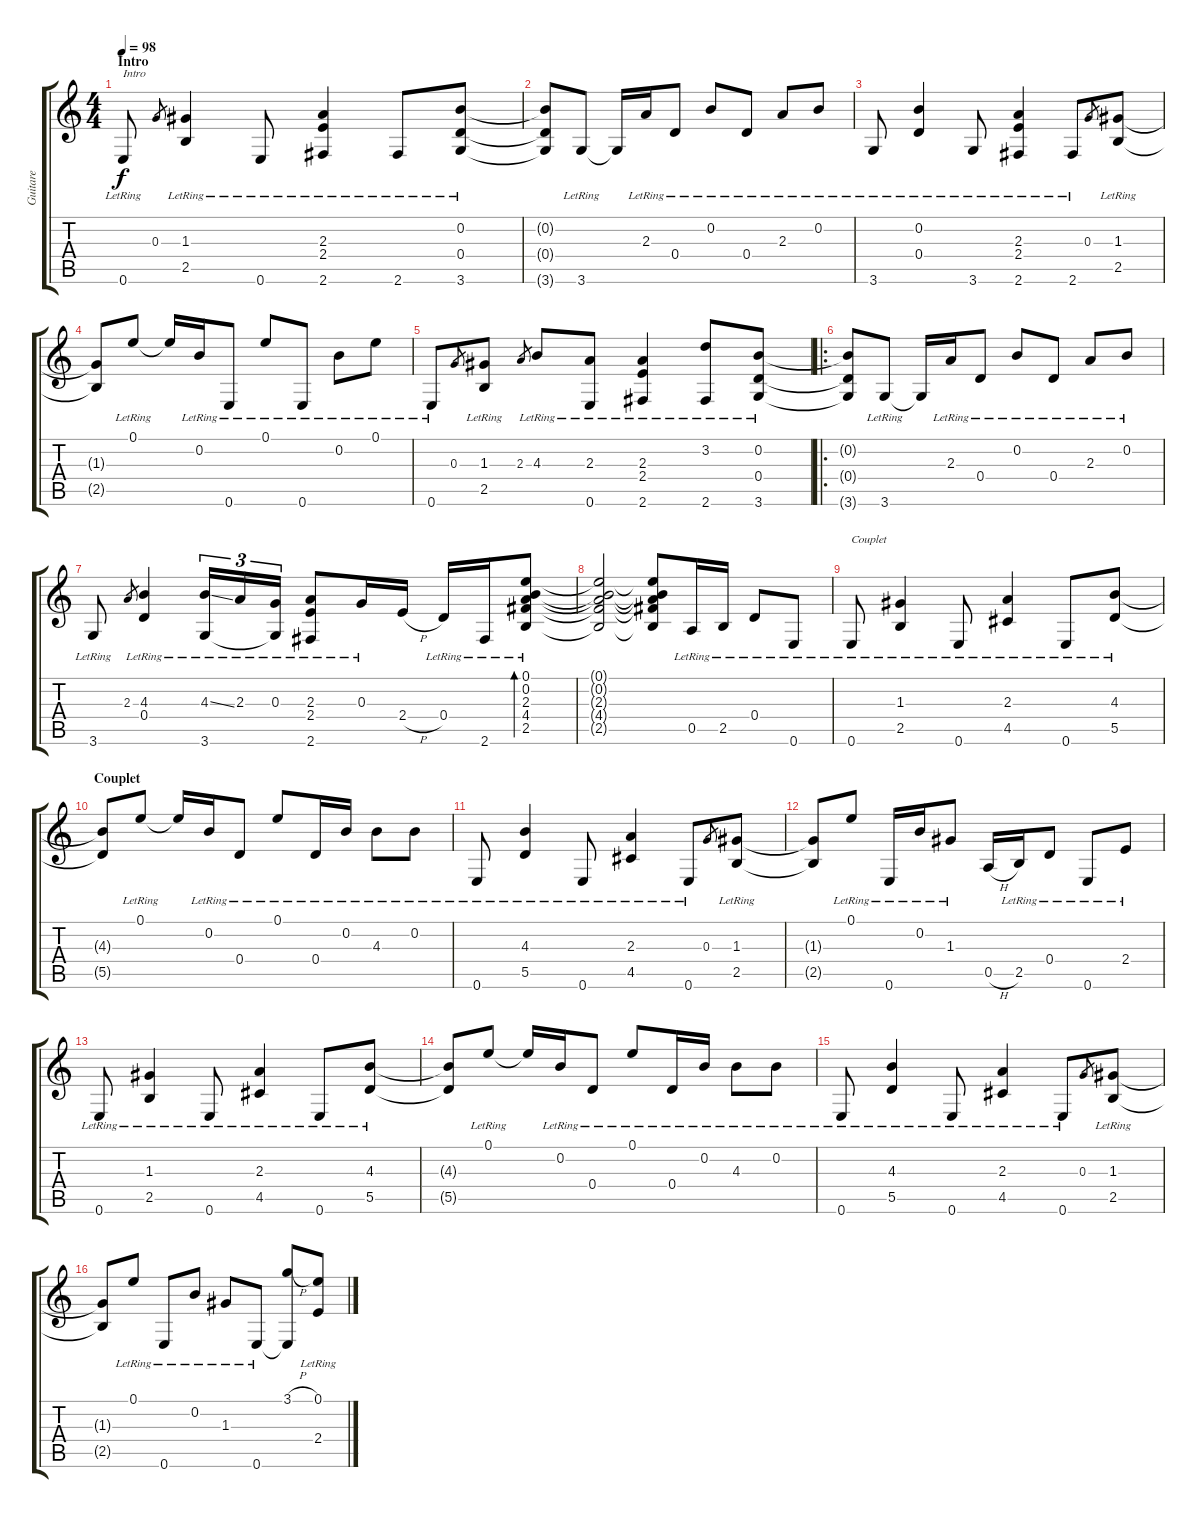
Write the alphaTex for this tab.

\track ("Guitare" "Guitare") {instrument acousticguitarsteel}
\staff {score tabs}
\tuning (E4 B3 G3 D3 A2 E2) {hide}
\ts (4 4)
\section ("" "Intro")
\tempo 98
\clef g2
\ks c
0.6{lr}.8{txt "Intro" dy f instrument acousticguitarsteel} 0.3.8{gr} (1.3{lr} 2.5{lr}).4 0.6{lr}.8 (2.3{lr} 2.4{lr} 2.6{lr}).4 2.6{lr}.8 (0.2{lr} 0.4{lr} 3.6{lr}).8 |
(0.2{t} 0.4{t} 3.6{t}).8 3.6{lr}.8 3.6{t}.16 2.3{lr}.16 0.4{lr}.8 0.2{lr}.8 0.4{lr}.8 2.3{lr}.8 0.2{lr}.8 |
3.6{lr}.8 (0.2{lr} 0.4{lr}).4 3.6{lr}.8 (2.3{lr} 2.4{lr} 2.6{lr}).4 2.6{lr}.8 0.3.8{gr} (1.3{lr} 2.5{lr}).8 |
(1.3{t} 2.5{t}).8 0.1{lr}.8 0.1{t}.16 0.2{lr}.16 0.6{lr}.8 0.1{lr}.8 0.6{lr}.8 0.2{lr}.8 0.1{lr}.8 |
0.6{lr}.8 0.3.8{gr} (1.3{lr} 2.5{lr}).8 2.3.8{gr} 4.3{lr}.8 (2.3{lr} 0.6{lr}).8 (2.3{lr} 2.4{lr} 2.6{lr}).4 (3.2{lr} 2.6{lr}).8 (0.2{lr} 0.4{lr} 3.6{lr}).8 |
\ro
(0.2{t} 0.4{t} 3.6{t}).8 3.6{lr}.8 3.6{t}.16 2.3{lr}.16 0.4{lr}.8 0.2{lr}.8 0.4{lr}.8 2.3{lr}.8 0.2{lr}.8 |
3.6{lr}.8 2.3.8{gr} (4.3{lr} 0.4{lr}).4 (4.3{ss} 3.6{lr}).16{tu (3 2)} 2.3{lr}.16{tu (3 2)} (0.3{lr} 3.6{t}).16{tu (3 2)} (2.3{lr} 2.4{lr} 2.6{lr}).8 0.3{lr}.16 2.4{h}.16 0.4{lr}.16 2.6{lr}.16 (0.1{lr} 0.2{lr} 2.3{lr} 4.4{lr} 2.5{lr}).8{bd 60} |
(0.1{t} 0.2{t} 2.3{t} 4.4{t} 2.5{t}).2 (0.1{t} 0.2{t} 2.3{t} 4.4{t} 2.5{t}).8 0.5{lr}.16 2.5{lr}.16 0.4{lr}.8 0.6{lr}.8 |
0.6{lr}.8{txt "Couplet"} (1.3{lr} 2.5{lr}).4 0.6{lr}.8 (2.3{lr} 4.5{lr}).4 0.6{lr}.8 (4.3{lr} 5.5{lr}).8 |
\section ("" "Couplet")
(4.3{t} 5.5{t}).8 0.1{lr}.8 0.1{t}.16 0.2{lr}.16 0.4{lr}.8 0.1{lr}.8 0.4{lr}.16 0.2{lr}.16 4.3{lr}.8 0.2{lr}.8 |
0.6{lr}.8 (4.3{lr} 5.5{lr}).4 0.6{lr}.8 (2.3{lr} 4.5{lr}).4 0.6{lr}.8 0.3.8{gr} (1.3{lr} 2.5{lr}).8 |
(1.3{t} 2.5{t}).8 0.1{lr}.8 0.6{lr}.16 0.2{lr}.16 1.3{lr}.8 0.5{h}.16 2.5{lr}.16 0.4{lr}.8 0.6{lr}.8 2.4{lr}.8 |
0.6{lr}.8 (1.3{lr} 2.5{lr}).4 0.6{lr}.8 (2.3{lr} 4.5{lr}).4 0.6{lr}.8 (4.3{lr} 5.5{lr}).8 |
(4.3{t} 5.5{t}).8 0.1{lr}.8 0.1{t}.16 0.2{lr}.16 0.4{lr}.8 0.1{lr}.8 0.4{lr}.16 0.2{lr}.16 4.3{lr}.8 0.2{lr}.8 |
0.6{lr}.8 (4.3{lr} 5.5{lr}).4 0.6{lr}.8 (2.3{lr} 4.5{lr}).4 0.6{lr}.8 0.3.8{gr} (1.3{lr} 2.5{lr}).8 |
(1.3{t} 2.5{t}).8 0.1{lr}.8 0.6{lr}.8 0.2{lr}.8 1.3{lr}.8 0.6{lr}.8 (3.1{h} 0.6{t}).8 (0.1{lr} 2.4{lr}).8
